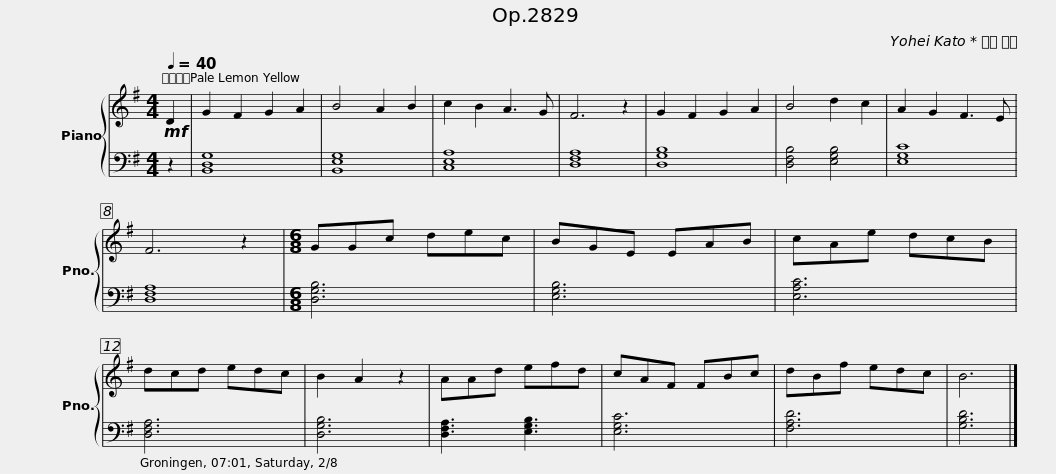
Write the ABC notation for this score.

X:1
%%score { 1 | 2 }
L:1/8
Q:1/4=40
M:4/4
I:linebreak $
K:G
V:1 treble
V:2 bass
V:1
!mf! D2 | G2 F2 G2 A2 | B4 A2 B2 | c2 B2 A3 G | F6 z2 | %5
 G2 F2 G2 A2 | B4 d2 c2 |$ A2 G2 F3 E | F6 z2 |[M:6/8] GGc dec | %10
 BGE EAB | cAe dcB |$ dcd edc | B2 A2 z2 | AAd efd | %15
 cAF FBc | dBf edc | B6 |] %18
V:2
 z2 | [B,,D,G,]8 | [B,,E,G,]8 | [C,E,A,]8 | [D,F,A,]8 | %5
 [D,G,B,]8 | [D,F,B,]4 [E,G,B,]4 |$ [E,G,C]8 | [D,F,A,]8 |[M:6/8] [D,G,B,]6 | %10
 [E,G,B,]6 | [E,A,C]6 |$ [D,F,A,]6 | [D,G,B,]6 | [D,F,A,]3 [E,G,B,]3 | %15
 [E,G,C]6 | [F,A,D]6 | [G,B,D]6 |] %18
